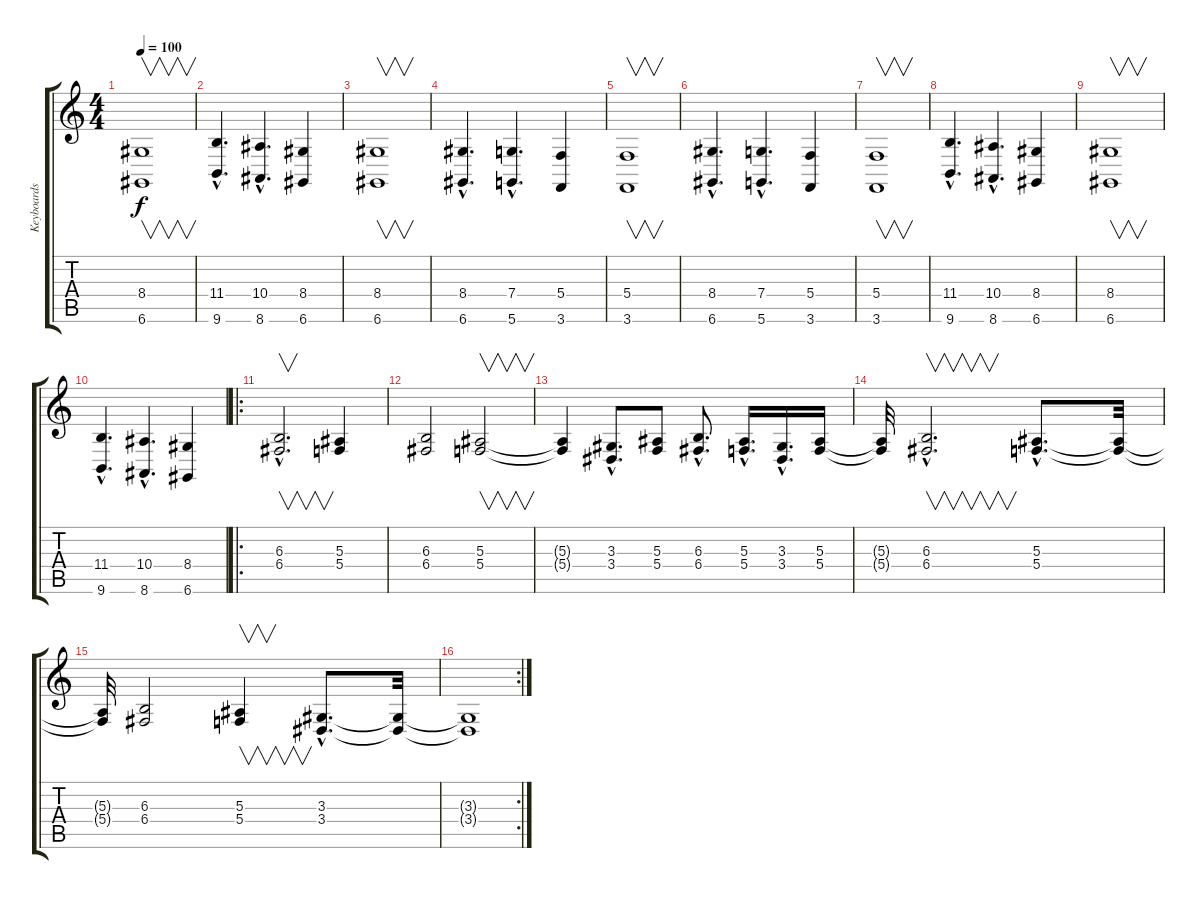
\track ("Keyboards" "Keyboards") {instrument stringensemble1}
\staff {score tabs}
\tuning (D4 A3 F3 C3 G2 D2) {hide}
\ts (4 4)
\tempo 100
\clef g2
\ks c
(8.4 6.6).1{v dy f} |
(11.4{hac} 9.6{hac}).4{d} (10.4{hac} 8.6{hac}).4{d} (8.4 6.6).4 |
(8.4 6.6).1{v} |
(8.4{hac} 6.6{hac}).4{d} (7.4{hac} 5.6{hac}).4{d} (5.4 3.6).4 |
(5.4 3.6).1{v} |
(8.4{hac} 6.6{hac}).4{d} (7.4{hac} 5.6{hac}).4{d} (5.4 3.6).4 |
(5.4 3.6).1{v} |
(11.4{hac} 9.6{hac}).4{d} (10.4{hac} 8.6{hac}).4{d} (8.4 6.6).4 |
(8.4 6.6).1{v} |
(11.4{hac} 9.6{hac}).4{d} (10.4{hac} 8.6{hac}).4{d} (8.4 6.6).4 |
\ro
(6.3{hac} 6.4{hac}).2{v d} (5.3 5.4).4 |
(6.3 6.4).2 (5.3 5.4).2{v} |
(5.3{t} 5.4{t}).4 (3.3{hac} 3.4{hac}).8{d} (5.3 5.4).8 (6.3{hac} 6.4{hac}).8{d} (5.3{hac} 5.4{hac}).16{d} (3.3{hac} 3.4{hac}).16{d} (5.3 5.4).16 |
(5.3{t} 5.4{t}).32 (6.3{hac} 6.4{hac}).2{v d} (5.3{hac} 5.4{hac}).8{d} (5.3{t} 5.4{t}).32 |
(5.3{t} 5.4{t}).32 (6.3 6.4).2 (5.3 5.4).4{v} (3.3{hac} 3.4{hac}).8{d} (3.3{t} 3.4{t}).32 |
\rc 2
(3.3{t} 3.4{t}).1
